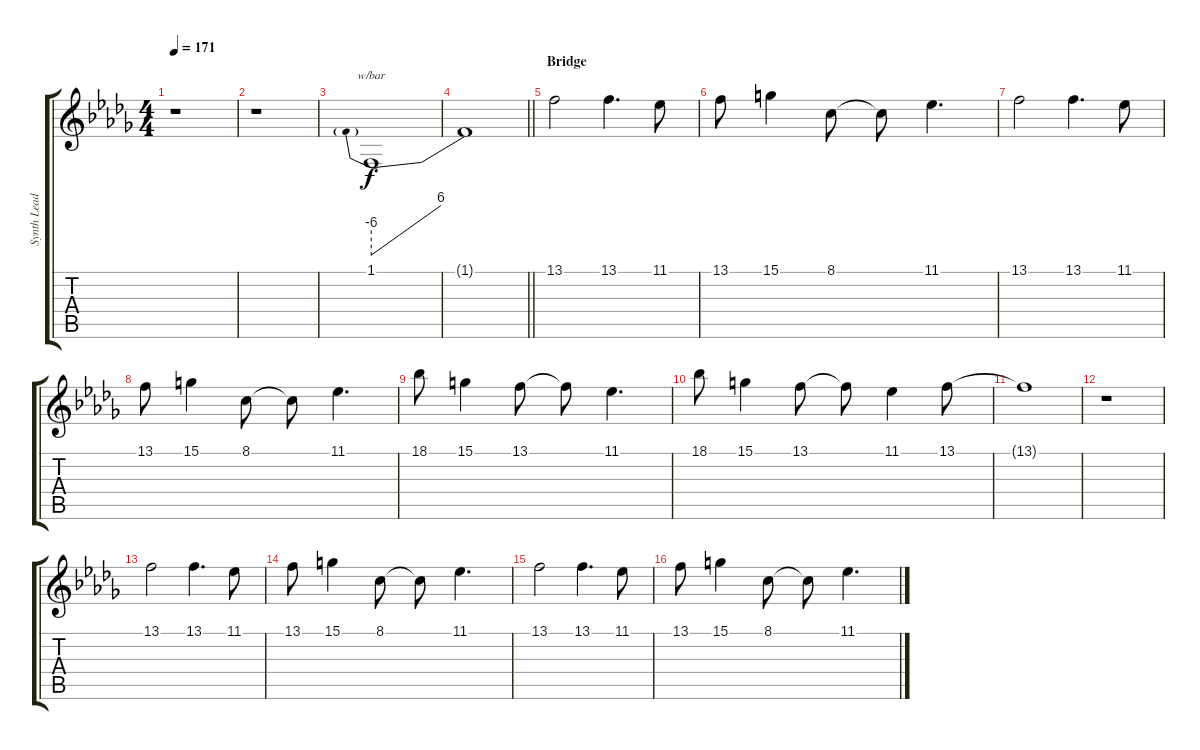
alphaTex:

\track ("Synth Lead" "Synth Lead") {instrument lead1square}
\staff {score tabs}
\tuning (E4 B3 G3 D3 A2 E2) {hide}
\ts (4 4)
\tempo 171
\clef g2
\ks db
r.1{dy f} |
r.1 |
1.1.1{tbe (predivedive default 0 -24 60 24) volume 8} |
\barLineRight lightlight
1.1{t}.1 |
\section ("" "Bridge")
13.1.2{volume 13 instrument lead1square} 13.1.4{d} 11.1.8 |
13.1.8 15.1.4 8.1.8 8.1{t}.8 11.1.4{d} |
13.1.2 13.1.4{d} 11.1.8 |
13.1.8 15.1.4 8.1.8 8.1{t}.8 11.1.4{d} |
18.1.8 15.1.4 13.1.8 13.1{t}.8 11.1.4{d} |
18.1.8 15.1.4 13.1.8 13.1{t}.8 11.1.4 13.1.8 |
13.1{t}.1{volume 0} |
r.1{volume 13} |
13.1.2{volume 13} 13.1.4{d} 11.1.8 |
13.1.8 15.1.4 8.1.8 8.1{t}.8 11.1.4{d} |
13.1.2 13.1.4{d} 11.1.8 |
13.1.8 15.1.4 8.1.8 8.1{t}.8 11.1.4{d}
